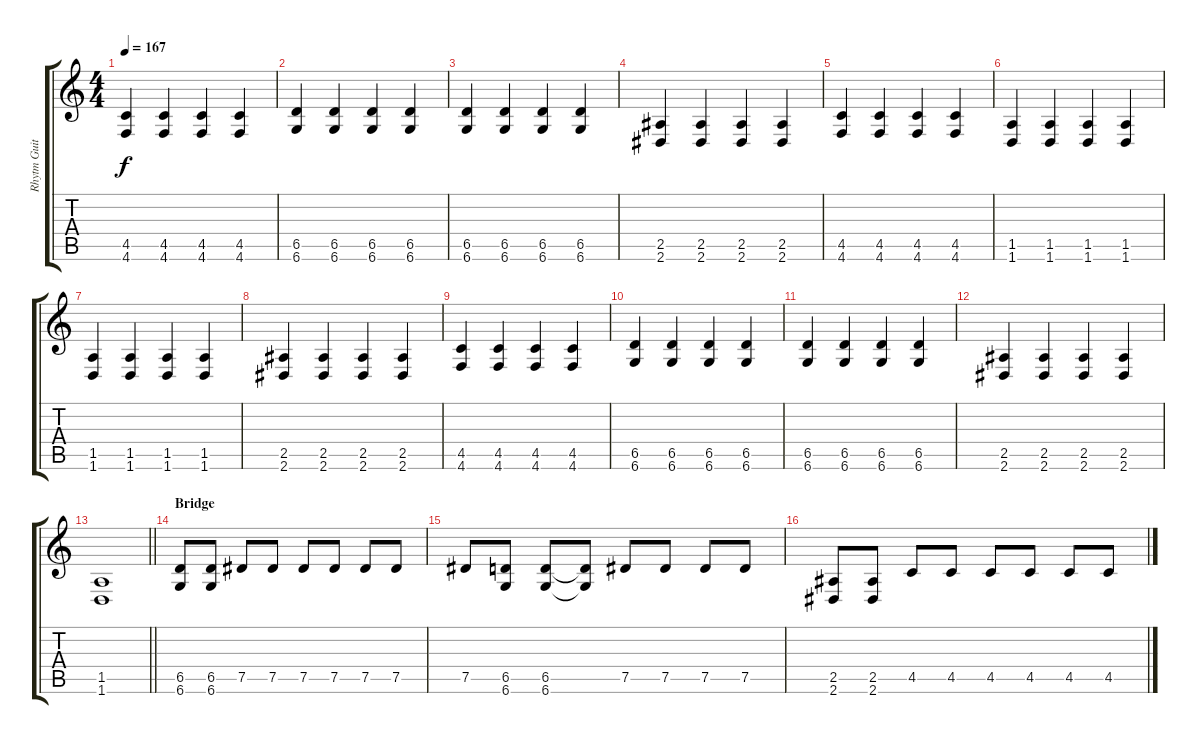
\track ("Rhytm Guitar [R]" "Rhytm Guit") {instrument distortionguitar}
\staff {score tabs}
\tuning (Eb4 Bb3 Gb3 Db3 Ab2 Db2) {hide}
\ts (4 4)
\tempo 167
\clef g2
\ks c
(4.5 4.6).4{dy f} (4.5 4.6).4 (4.5 4.6).4 (4.5 4.6).4 |
(6.5 6.6).4 (6.5 6.6).4 (6.5 6.6).4 (6.5 6.6).4 |
(6.5 6.6).4 (6.5 6.6).4 (6.5 6.6).4 (6.5 6.6).4 |
(2.5 2.6).4 (2.5 2.6).4 (2.5 2.6).4 (2.5 2.6).4 |
(4.5 4.6).4 (4.5 4.6).4 (4.5 4.6).4 (4.5 4.6).4 |
(1.5 1.6).4 (1.5 1.6).4 (1.5 1.6).4 (1.5 1.6).4 |
(1.5 1.6).4 (1.5 1.6).4 (1.5 1.6).4 (1.5 1.6).4 |
(2.5 2.6).4 (2.5 2.6).4 (2.5 2.6).4 (2.5 2.6).4 |
(4.5 4.6).4 (4.5 4.6).4 (4.5 4.6).4 (4.5 4.6).4 |
(6.5 6.6).4 (6.5 6.6).4 (6.5 6.6).4 (6.5 6.6).4 |
(6.5 6.6).4 (6.5 6.6).4 (6.5 6.6).4 (6.5 6.6).4 |
(2.5 2.6).4 (2.5 2.6).4 (2.5 2.6).4 (2.5 2.6).4 |
\barLineRight lightlight
(1.5 1.6).1 |
\section ("" "Bridge")
(6.5 6.6).8 (6.5 6.6).8 7.5.8 7.5.8 7.5.8 7.5.8 7.5.8 7.5.8 |
7.5.8 (6.5 6.6).8 (6.5 6.6).8 (6.5{t} 6.6{t}).8 7.5.8 7.5.8 7.5.8 7.5.8 |
(2.5 2.6).8 (2.5 2.6).8 4.5.8 4.5.8 4.5.8 4.5.8 4.5.8 4.5.8
